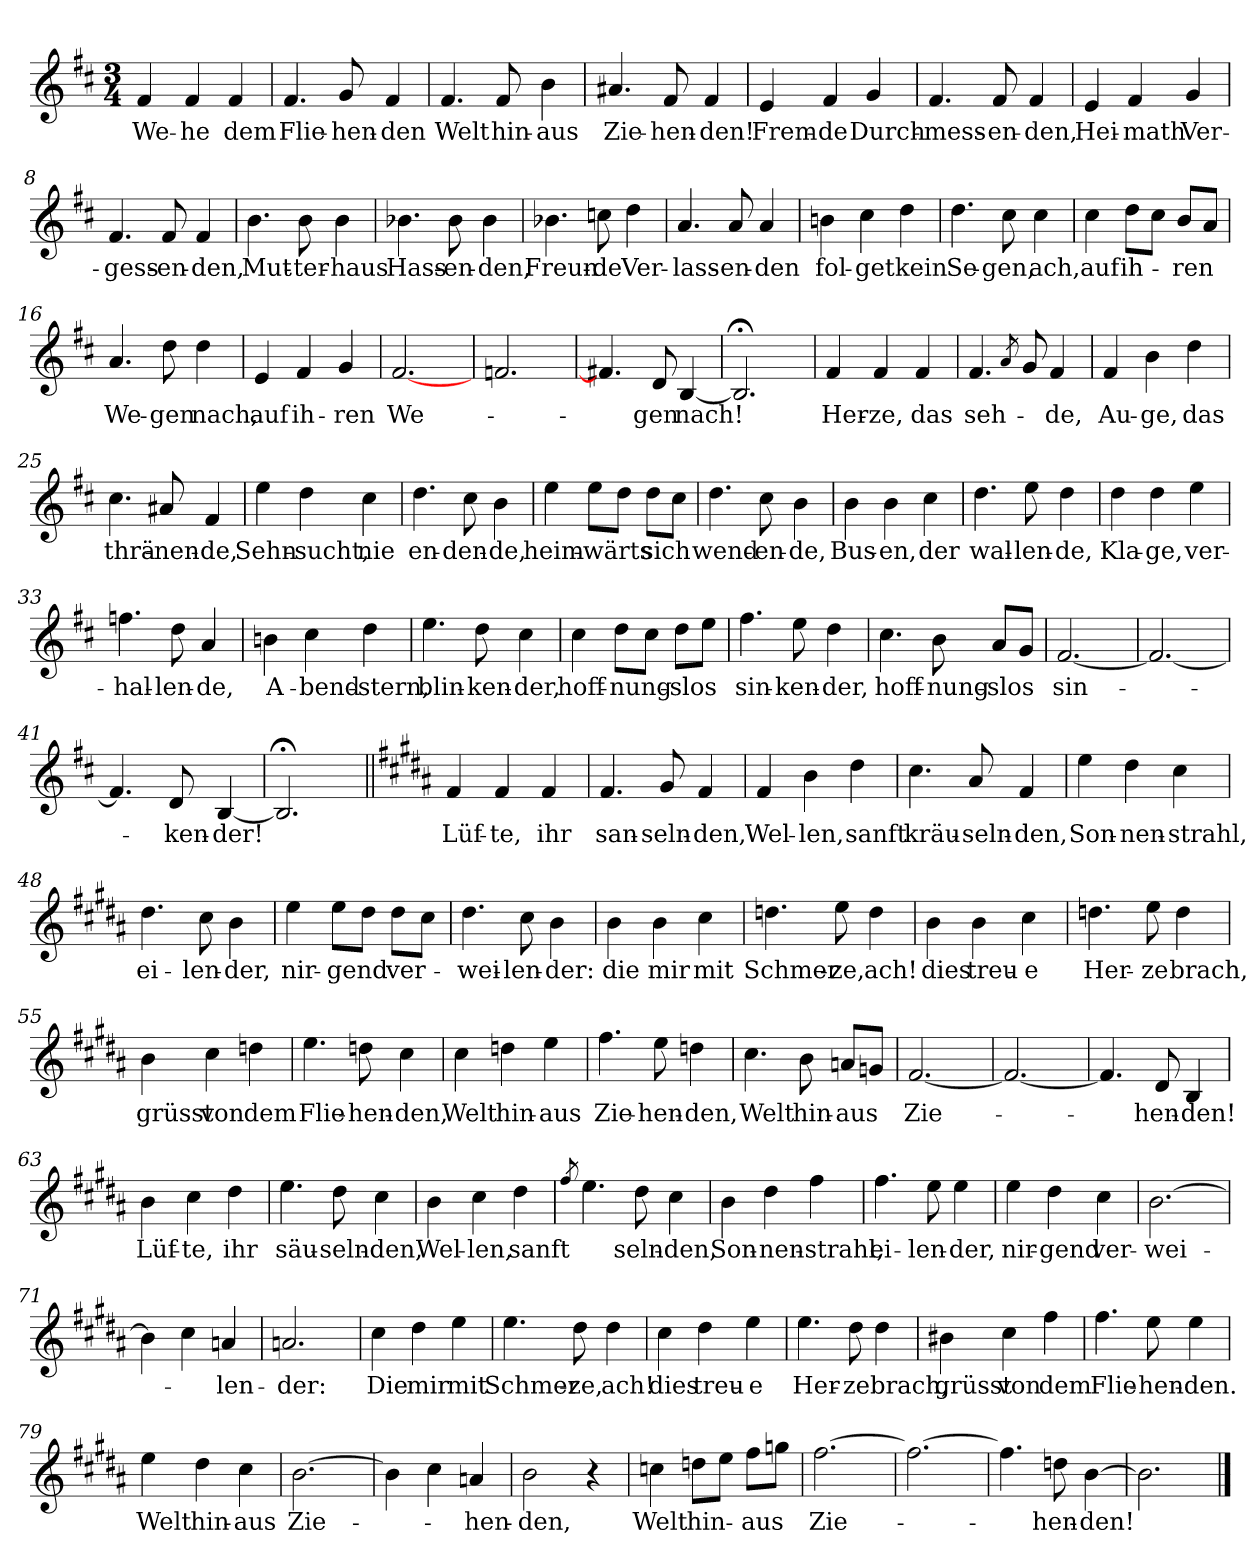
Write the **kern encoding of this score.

**kern	**text
*part1	*part1
*staff1	*staff1
*clefG2	*
*k[f#c#]	*
*M3/4	*
=1	=1
!	!LO:LY:b
4f#/	We-
!	!LO:LY:b
4f#/	-he
!	!LO:LY:b
4f#/	dem
=2	=2
!	!LO:LY:b
4.f#/	Flie-
!	!LO:LY:b
8g/	-hen-
!	!LO:LY:b
4f#/	-den
=3	=3
!	!LO:LY:b
4.f#/	Welt
!	!LO:LY:b
8f#/	hin-
!	!LO:LY:b
4b\	-aus
=4	=4
!	!LO:LY:b
4.a#X/	Zie-
!	!LO:LY:b
8f#/	-hen-
!	!LO:LY:b
4f#/	-den!
=5	=5
!	!LO:LY:b
4e/	Frem-
!	!LO:LY:b
4f#/	-de
!	!LO:LY:b
4g/	Durch-
=6	=6
!	!LO:LY:b
4.f#/	-mess-
!	!LO:LY:b
8f#/	-en-
!	!LO:LY:b
4f#/	-den,
=7	=7
!	!LO:LY:b
4e/	Hei-
!	!LO:LY:b
4f#/	-math
!	!LO:LY:b
4g/	Ver-
!!LO:LB:g=z
=8	=8
!	!LO:LY:b
4.f#/	-gess-
!	!LO:LY:b
8f#/	-en-
!	!LO:LY:b
4f#/	-den,
=9	=9
!	!LO:LY:b
4.b\	Mut-
!	!LO:LY:b
8b\	-ter-
!	!LO:LY:b
4b\	-haus
=10	=10
!	!LO:LY:b
4.b-X\	Hass-
!	!LO:LY:b
8b-\	-en-
!	!LO:LY:b
4b-\	-den,
=11	=11
!	!LO:LY:b
4.b-X\	Freun-
!	!LO:LY:b
8ccn\	-de
!	!LO:LY:b
4dd\	Ver-
=12	=12
!	!LO:LY:b
4.a/	-lass-
!	!LO:LY:b
8a/	-en-
!	!LO:LY:b
4a/	-den
=13	=13
!	!LO:LY:b
4bn\	fol-
!	!LO:LY:b
4cc#\	-get
!	!LO:LY:b
4dd\	kein
=14	=14
!	!LO:LY:b
4.dd\	Se-
!	!LO:LY:b
8cc#\	-gen,
!	!LO:LY:b
4cc#\	ach,
=15	=15
!	!LO:LY:b
4cc#\	auf
!	!LO:LY:b
8dd\L	ih-
8cc#\J	.
!	!LO:LY:b
8b/L	-ren
8a/J	.
!!LO:LB:g=z
=16	=16
!	!LO:LY:b
4.a/	We-
!	!LO:LY:b
8dd\	-gen
!	!LO:LY:b
4dd\	nach,
=17	=17
!	!LO:LY:b
4e/	auf
!	!LO:LY:b
4f#/	ih-
!	!LO:LY:b
4g/	-ren
=18	=18
!	!LO:LY:b
[2.f#/	We-
=19	=19
2.fn/	.
=20	=20
4.f#X/]	.
!	!LO:LY:b
8d/	-gen
!	!LO:LY:b
[4B/	nach!
=21	=21
2.B;</]	.
=22	=22
!	!LO:LY:b
4f#/	Her-
!	!LO:LY:b
4f#/	-ze,
!	!LO:LY:b
4f#/	das
=23	=23
!	!LO:LY:b
4.f#/	seh-
8qa/	.
8g/	.
!	!LO:LY:b
4f#/	-de,
=24	=24
!	!LO:LY:b
4f#/	Au-
!	!LO:LY:b
4b\	-ge,
!	!LO:LY:b
4dd\	das
=25	=25
!	!LO:LY:b
4.cc#\	thrä-
!	!LO:LY:b
8a#X/	-nen-
!	!LO:LY:b
4f#/	-de,
!!LO:LB:g=z
=26	=26
!	!LO:LY:b
4ee\	Sehn-
!	!LO:LY:b
4dd\	-sucht,
!	!LO:LY:b
4cc#\	nie
=27	=27
!	!LO:LY:b
4.dd\	en-
!	!LO:LY:b
8cc#\	-den-
!	!LO:LY:b
4b\	-de,
=28	=28
!	!LO:LY:b
4ee\	heim-
!	!LO:LY:b
8ee\L	-wärts
8dd\J	.
!	!LO:LY:b
8dd\L	sich
8cc#\J	.
=29	=29
!	!LO:LY:b
4.dd\	wend-
!	!LO:LY:b
8cc#\	-en-
!	!LO:LY:b
4b\	-de,
=30	=30
!	!LO:LY:b
4b\	Bus-
!	!LO:LY:b
4b\	-en,
!	!LO:LY:b
4cc#\	der
=31	=31
!	!LO:LY:b
4.dd\	wal-
!	!LO:LY:b
8ee\	-len-
!	!LO:LY:b
4dd\	-de,
=32	=32
!	!LO:LY:b
4dd\	Kla-
!	!LO:LY:b
4dd\	-ge,
!	!LO:LY:b
4ee\	ver-
=33	=33
!	!LO:LY:b
4.ffn\	-hal-
!	!LO:LY:b
8dd\	-len-
!	!LO:LY:b
4a/	-de,
!!LO:LB:g=z
=34	=34
!	!LO:LY:b
4bn\	A-
!	!LO:LY:b
4cc#\	-bend-
!	!LO:LY:b
4dd\	-stern,
=35	=35
!	!LO:LY:b
4.ee\	blin-
!	!LO:LY:b
8dd\	-ken-
!	!LO:LY:b
4cc#\	-der,
=36	=36
!	!LO:LY:b
4cc#\	hoff-
!	!LO:LY:b
8dd\L	-nung-
8cc#\J	.
!	!LO:LY:b
8dd\L	-slos
8ee\J	.
=37	=37
!	!LO:LY:b
4.ff#\	sin-
!	!LO:LY:b
8ee\	-ken-
!	!LO:LY:b
4dd\	-der,
=38	=38
!	!LO:LY:b
4.cc#\	hoff-
!	!LO:LY:b
8b\	-nung-
!	!LO:LY:b
8a/L	-slos
8g/J	.
=39	=39
!	!LO:LY:b
[2.f#/	sin-
=40	=40
2.f#/_	.
=41	=41
4.f#/]	.
!	!LO:LY:b
8d/	-ken-
!	!LO:LY:b
[4B/	-der!
=42	=42
2.B;</]	.
!!LO:LB:g=z
=43||	=43||
*k[f#c#g#d#a#]	*
!	!LO:LY:b
4f#/	Lüf-
!	!LO:LY:b
4f#/	-te,
!	!LO:LY:b
4f#/	ihr
=44	=44
!	!LO:LY:b
4.f#/	san-
!	!LO:LY:b
8g#/	-seln-
!	!LO:LY:b
4f#/	-den,
=45	=45
!	!LO:LY:b
4f#/	Wel-
!	!LO:LY:b
4b\	-len,
!	!LO:LY:b
4dd#\	sanft
=46	=46
!	!LO:LY:b
4.cc#\	kräu-
!	!LO:LY:b
8a#/	-seln-
!	!LO:LY:b
4f#/	-den,
=47	=47
!	!LO:LY:b
4ee\	Son-
!	!LO:LY:b
4dd#\	-nen-
!	!LO:LY:b
4cc#\	-strahl,
=48	=48
!	!LO:LY:b
4.dd#\	ei-
!	!LO:LY:b
8cc#\	-len-
!	!LO:LY:b
4b\	-der,
=49	=49
!	!LO:LY:b
4ee\	nir-
!	!LO:LY:b
8ee\L	-gend
8dd#\J	.
!	!LO:LY:b
8dd#\L	ver-
8cc#\J	.
!!LO:LB:g=z
=50	=50
!	!LO:LY:b
4.dd#\	-wei-
!	!LO:LY:b
8cc#\	-len-
!	!LO:LY:b
4b\	-der:
=51	=51
!	!LO:LY:b
4b\	die
!	!LO:LY:b
4b\	mir
!	!LO:LY:b
4cc#\	mit
=52	=52
!	!LO:LY:b
4.ddn\	Schmer-
!	!LO:LY:b
8ee\	-ze,
!	!LO:LY:b
4dd\	ach!
=53	=53
!	!LO:LY:b
4b\	dies
!	!LO:LY:b
4b\	treu-
!	!LO:LY:b
4cc#\	-e
=54	=54
!	!LO:LY:b
4.ddn\	Her-
!	!LO:LY:b
8ee\	-ze
!	!LO:LY:b
4dd\	brach,
=55	=55
!	!LO:LY:b
4b\	grüsst
!	!LO:LY:b
4cc#\	von
!	!LO:LY:b
4ddn\	dem
=56	=56
!	!LO:LY:b
4.ee\	Flie-
!	!LO:LY:b
8ddn\	-hen-
!	!LO:LY:b
4cc#\	-den,
!!LO:LB:g=z
=57	=57
!	!LO:LY:b
4cc#\	Welt
!	!LO:LY:b
4ddn\	hin-
!	!LO:LY:b
4ee\	-aus
=58	=58
!	!LO:LY:b
4.ff#\	Zie-
!	!LO:LY:b
8ee\	-hen-
!	!LO:LY:b
4ddn\	-den,
=59	=59
!	!LO:LY:b
4.cc#\	Welt
!	!LO:LY:b
8b\	hin-
!	!LO:LY:b
8an/L	-aus
8gn/J	.
=60	=60
!	!LO:LY:b
[2.f#/	Zie-
=61	=61
2.f#/_	.
=62	=62
4.f#/]	.
!	!LO:LY:b
8d#/	-hen-
!	!LO:LY:b
4B/	-den!
=63	=63
!	!LO:LY:b
4b\	Lüf-
!	!LO:LY:b
4cc#\	-te,
!	!LO:LY:b
4dd#\	ihr
=64	=64
!	!LO:LY:b
4.ee\	säu-
!	!LO:LY:b
8dd#\	-seln-
!	!LO:LY:b
4cc#\	-den,
=65	=65
!	!LO:LY:b
4b\	Wel-
!	!LO:LY:b
4cc#\	-len,
!	!LO:LY:b
4dd#\	sanft
!!LO:LB:g=z
=66	=66
8qff#/	.
4.ee\	.
!	!LO:LY:b
8dd#\	-seln-
!	!LO:LY:b
4cc#\	-den,
=67	=67
!	!LO:LY:b
4b\	Son-
!	!LO:LY:b
4dd#\	-nen-
!	!LO:LY:b
4ff#\	-strahl,
=68	=68
!	!LO:LY:b
4.ff#\	ei-
!	!LO:LY:b
8ee\	-len-
!	!LO:LY:b
4ee\	-der,
=69	=69
!	!LO:LY:b
4ee\	nir-
!	!LO:LY:b
4dd#\	-gend
!	!LO:LY:b
4cc#\	ver-
=70	=70
!	!LO:LY:b
[2.b\	-wei-
=71	=71
4b\]	.
4cc#\	.
!	!LO:LY:b
4an/	-len-
=72	=72
!	!LO:LY:b
2.an/	-der:
=73	=73
!	!LO:LY:b
4cc#\	Die
!	!LO:LY:b
4dd#\	mir
!	!LO:LY:b
4ee\	mit
=74	=74
!	!LO:LY:b
4.ee\	Schmer-
!	!LO:LY:b
8dd#\	-ze,
!	!LO:LY:b
4dd#\	ach!
!!LO:LB:g=z
=75	=75
!	!LO:LY:b
4cc#\	dies
!	!LO:LY:b
4dd#\	treu-
!	!LO:LY:b
4ee\	-e
=76	=76
!	!LO:LY:b
4.ee\	Her-
!	!LO:LY:b
8dd#\	-ze
!	!LO:LY:b
4dd#\	brach,
=77	=77
!	!LO:LY:b
4b#X\	grüsst
!	!LO:LY:b
4cc#\	von
!	!LO:LY:b
4ff#\	dem
=78	=78
!	!LO:LY:b
4.ff#\	Flie-
!	!LO:LY:b
8ee\	-hen-
!	!LO:LY:b
4ee\	-den.
=79	=79
!	!LO:LY:b
4ee\	Welt
!	!LO:LY:b
4dd#\	hin-
!	!LO:LY:b
4cc#\	-aus
=80	=80
!	!LO:LY:b
[2.b\	Zie-
=81	=81
4b\]	.
4cc#\	.
!	!LO:LY:b
4an/	-hen-
=82	=82
!	!LO:LY:b
2b\	-den,
4r	.
=83	=83
!	!LO:LY:b
4ccn\	Welt
!	!LO:LY:b
8ddn\L	hin-
8ee\J	.
!	!LO:LY:b
8ff#\L	-aus
8ggn\J	.
!!LO:PB:g=z
=84	=84
!	!LO:LY:b
[2.ff#\	Zie-
=85	=85
2.ff#\_	.
=86	=86
4.ff#\]	.
!	!LO:LY:b
8ddn\	-hen-
!	!LO:LY:b
[4b\	-den!
=87	=87
2.b\]	.
==	==
*-	*-
